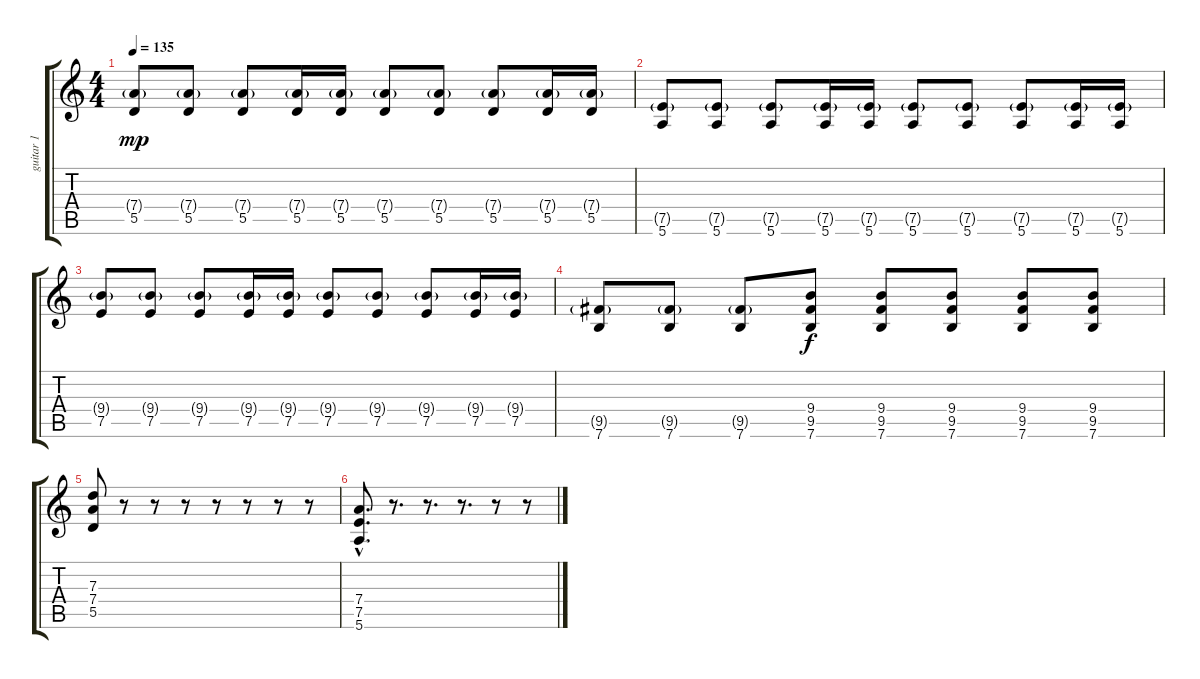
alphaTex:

\track ("guitar 1" "guitar 1") {instrument distortionguitar}
\staff {score tabs}
\tuning (E4 B3 G3 D3 A2 E2) {hide}
\ts (4 4)
\tempo 135
\clef g2
\ks c
(7.4{g} 5.5).8{dy mp} (7.4{g} 5.5).8 (7.4{g} 5.5).8 (7.4{g} 5.5).16 (7.4{g} 5.5).16 (7.4{g} 5.5).8 (7.4{g} 5.5).8 (7.4{g} 5.5).8 (7.4{g} 5.5).16 (7.4{g} 5.5).16 |
(7.5{g} 5.6).8 (7.5{g} 5.6).8 (7.5{g} 5.6).8 (7.5{g} 5.6).16 (7.5{g} 5.6).16 (7.5{g} 5.6).8 (7.5{g} 5.6).8 (7.5{g} 5.6).8 (7.5{g} 5.6).16 (7.5{g} 5.6).16 |
(9.4{g} 7.5).8 (9.4{g} 7.5).8 (9.4{g} 7.5).8 (9.4{g} 7.5).16 (9.4{g} 7.5).16 (9.4{g} 7.5).8 (9.4{g} 7.5).8 (9.4{g} 7.5).8 (9.4{g} 7.5).16 (9.4{g} 7.5).16 |
(9.5{g} 7.6).8 (9.5{g} 7.6).8 (9.5{g} 7.6).8 (9.4 9.5 7.6).8{dy f instrument distortionguitar} (9.4 9.5 7.6).8{instrument distortionguitar} (9.4 9.5 7.6).8 (9.4 9.5 7.6).8 (9.4 9.5 7.6).8 |
(7.3 7.4 5.5).8 r.8 r.8 r.8 r.8 r.8 r.8 r.8 |
(7.4{hac} 7.5{hac} 5.6{hac}).8{d} r.8{d} r.8{d} r.8{d} r.8 r.8
